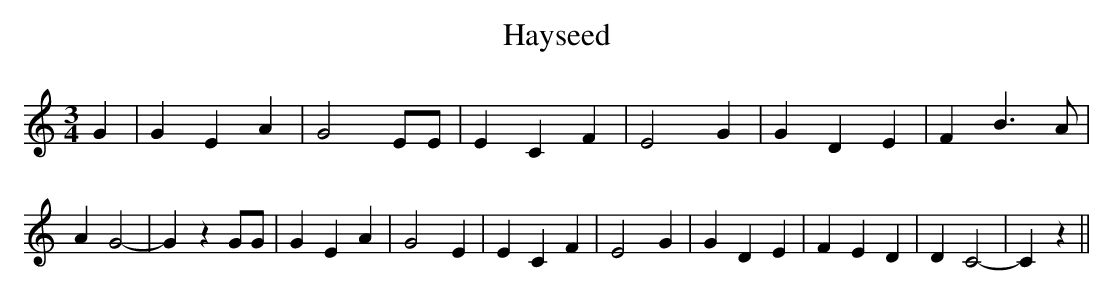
X:1
T:Hayseed
M:3/4
L:1/4
K:C
 G| G E A| G2 E/2E/2| E- C F| E2 G| G D E| F B3/2 A/2| A G2-| G z G/2G/2|\
 G E A| G2 E| E C F| E2 G| G D E| F E D| D C2-| C z||
